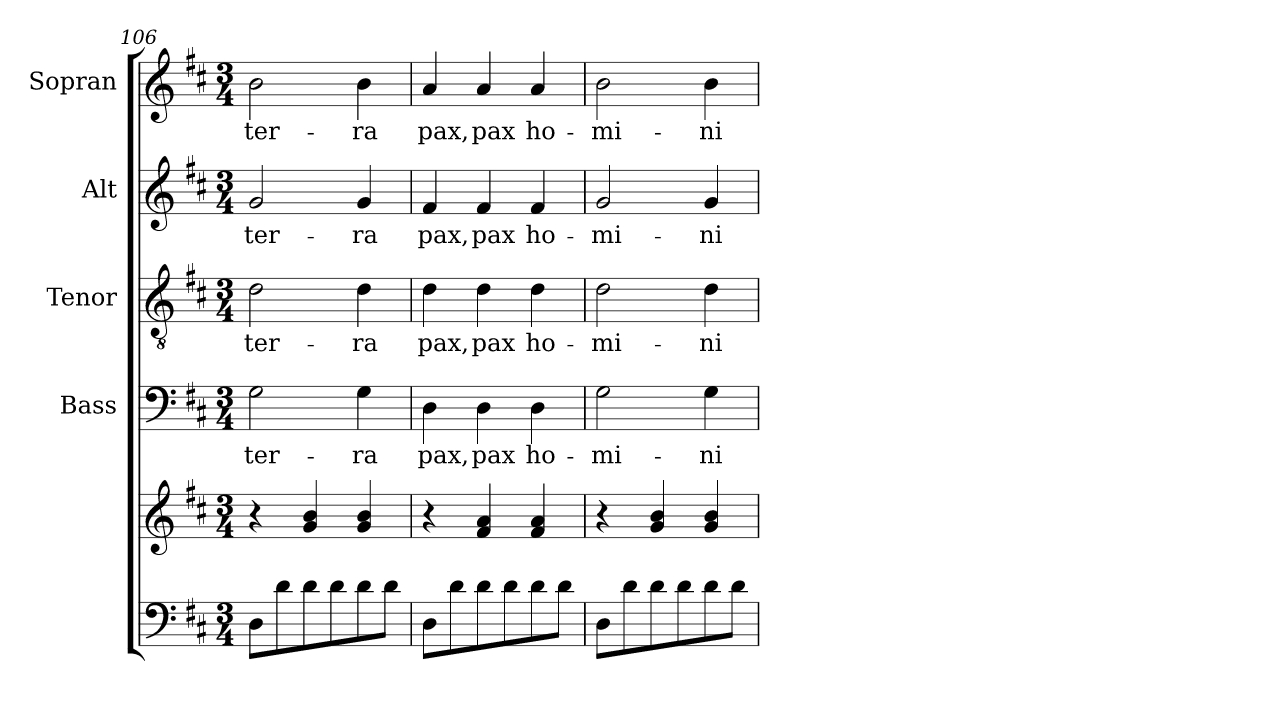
**kern	**kern	**kern	**text	**kern	**text	**kern	**text	**kern	**text
*part5	*part5	*part4	*part4	*part3	*part3	*part2	*part2	*part1	*part1
*staff6	*staff5	*staff4	*staff4	*staff3	*staff3	*staff2	*staff2	*staff1	*staff1
*	*	*I"Bass	*	*I"Tenor	*	*I"Alt	*	*I"Sopran	*
*	*	*I'B.	*	*I'T.	*	*I'A.	*	*I'S.	*
*clefF4	*clefG2	*clefF4	*	*clefGv2	*	*clefG2	*	*clefG2	*
*k[f#c#]	*k[f#c#]	*k[f#c#]	*	*k[f#c#]	*	*k[f#c#]	*	*k[f#c#]	*
*D:	*D:	*D:	*	*D:	*	*D:	*	*D:	*
*M3/4	*M3/4	*M3/4	*	*M3/4	*	*M3/4	*	*M3/4	*
=106	=106	=106	=106	=106	=106	=106	=106	=106	=106
!	!	!	!LO:LY:b	!	!LO:LY:b	!	!LO:LY:b	!	!LO:LY:b
8D\L	4r	2G\	ter-	2d\	ter-	2g/	ter-	2b\	ter-
8d\	.	.	.	.	.	.	.	.	.
8d\	4g/ 4b/	.	.	.	.	.	.	.	.
8d\	.	.	.	.	.	.	.	.	.
!	!	!	!LO:LY:b	!	!LO:LY:b	!	!LO:LY:b	!	!LO:LY:b
8d\	4g/ 4b/	4G\	-ra	4d\	-ra	4g/	-ra	4b\	-ra
8d\J	.	.	.	.	.	.	.	.	.
=107	=107	=107	=107	=107	=107	=107	=107	=107	=107
!	!	!	!LO:LY:b	!	!LO:LY:b	!	!LO:LY:b	!	!LO:LY:b
8D\L	4r	4D\	pax,	4d\	pax,	4f#/	pax,	4a/	pax,
8d\	.	.	.	.	.	.	.	.	.
!	!	!	!LO:LY:b	!	!LO:LY:b	!	!LO:LY:b	!	!LO:LY:b
8d\	4f#/ 4a/	4D\	pax	4d\	pax	4f#/	pax	4a/	pax
8d\	.	.	.	.	.	.	.	.	.
!	!	!	!LO:LY:b	!	!LO:LY:b	!	!LO:LY:b	!	!LO:LY:b
8d\	4f#/ 4a/	4D\	ho-	4d\	ho-	4f#/	ho-	4a/	ho-
8d\J	.	.	.	.	.	.	.	.	.
=108	=108	=108	=108	=108	=108	=108	=108	=108	=108
!	!	!	!LO:LY:b	!	!LO:LY:b	!	!LO:LY:b	!	!LO:LY:b
8D\L	4r	2G\	-mi-	2d\	-mi-	2g/	-mi-	2b\	-mi-
8d\	.	.	.	.	.	.	.	.	.
8d\	4g/ 4b/	.	.	.	.	.	.	.	.
8d\	.	.	.	.	.	.	.	.	.
!	!	!	!LO:LY:b	!	!LO:LY:b	!	!LO:LY:b	!	!LO:LY:b
8d\	4g/ 4b/	4G\	-ni-	4d\	-ni-	4g/	-ni-	4b\	-ni-
8d\J	.	.	.	.	.	.	.	.	.
=	=	=	=	=	=	=	=	=	=
*-	*-	*-	*-	*-	*-	*-	*-	*-	*-
